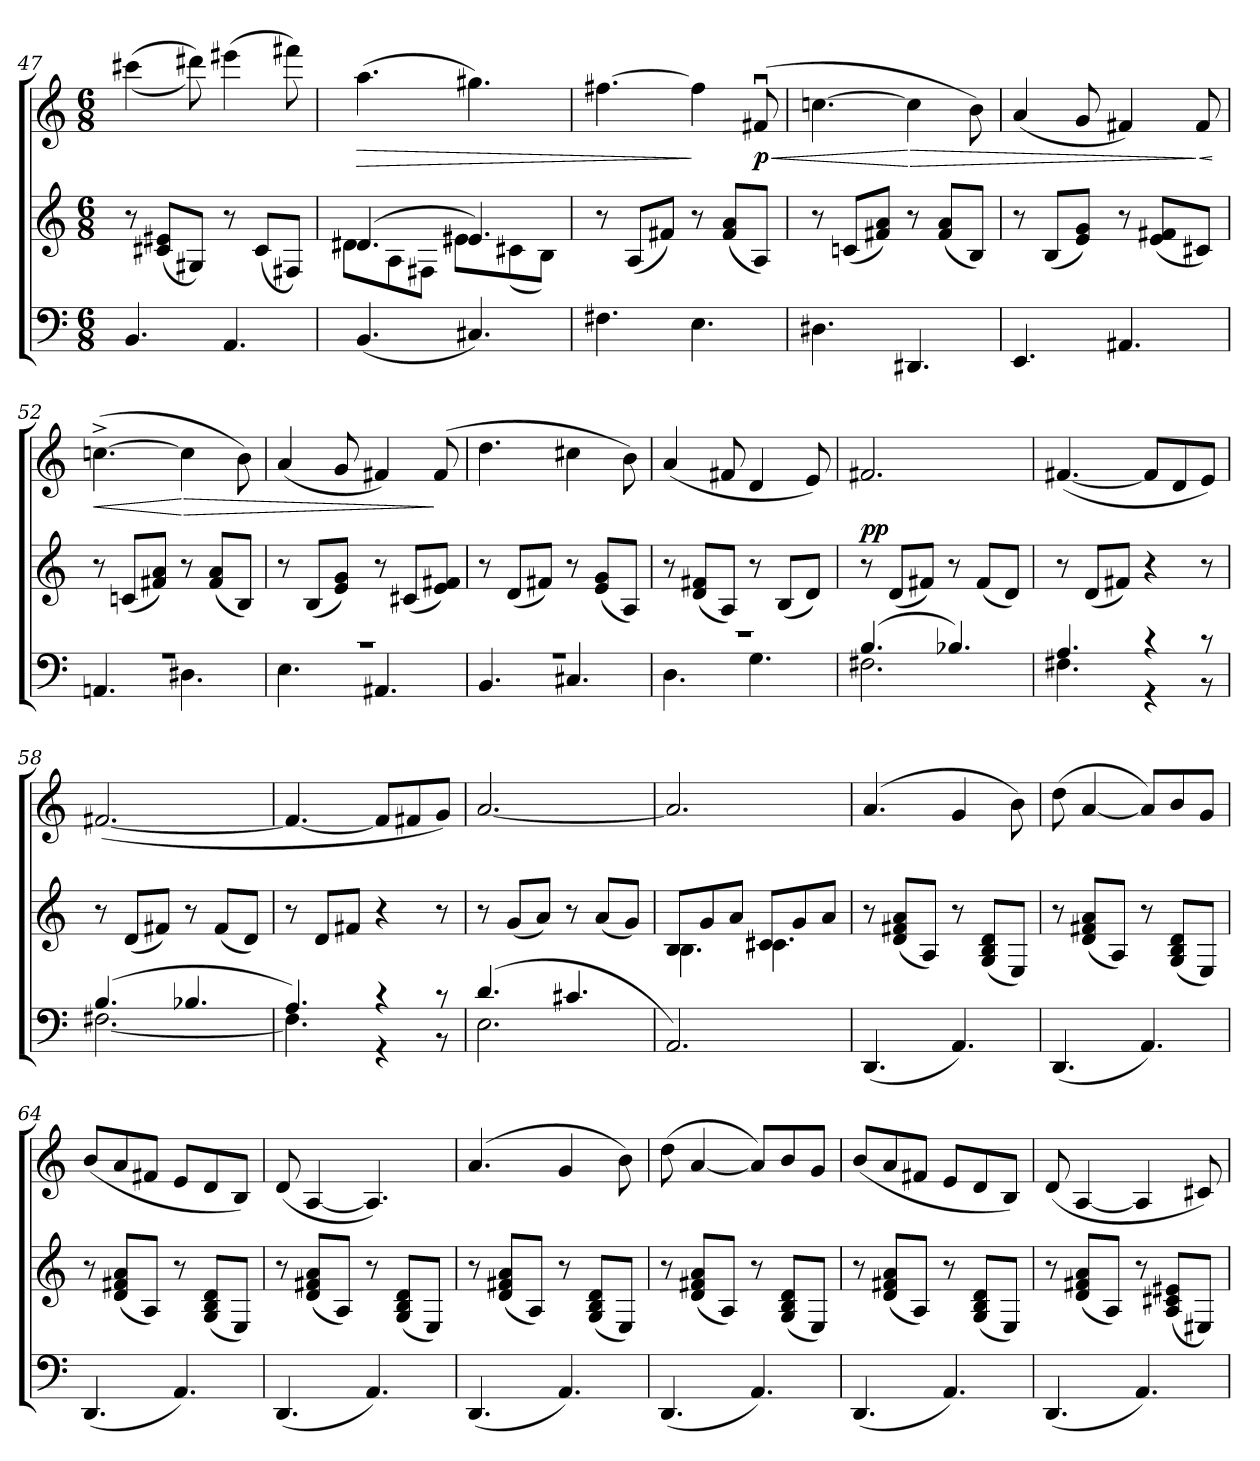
**kern	**kern	**dynam	**kern	**dynam
*part2	*part2	*part2	*part1	*part1
*staff3	*staff2	*staff2/3	*staff1	*staff1
*clefF4	*clefG2	*	*clefG2	*
*M6/8	*M6/8	*	*M6/8	*
=47	=47	=47	=47	=47
4.BB/	8r	.	((>4ccc#\	.
.	(8c#/ 8e#X/L	.	.	.
.	8G#X/J)	.	8ddd#X\))	.
4.AA/	8r	.	(>4eee#X\	.
.	(8c#/L	.	.	.
.	8F#/J)	.	8fff#\)	.
=48	=48	=48	=48	=48
*	*^	*	*	*
!	!	!	!	!	!LO:HP:b
(4.BB/	(>4.d#X/	8d#\L	.	(>4.aa\	>
.	.	8A\	.	.	.
.	.	8F#\J	.	.	.
4.C#/)	4.e#X/)	8e#\L	.	4.gg#X\)	.
.	.	(8c#\	.	.	.
.	.	8B\J)	.	.	.
*	*v	*v	*	*	*
!!LO:LB:g=z
=49	=49	=49	=49	=49
4.F#\	8r	.	[4.ff#\	.
.	(8A/L	.	.	.
.	8f#/J)	.	.	.
4.E\	8r	.	4ff#\]	]
.	(8f#/ 8a/L	.	.	.
!	!	!	!	!LO:HP:b
!	!	!	!	!LO:DY:n=1:b
.	8A/J)	.	(>8f#u/	< p
=50	=50	=50	=50	=50
4.D#X\	8r	.	[4.ccn\	.
.	(8cn/L	.	.	.
.	8f#/ 8a/J)	.	.	.
!	!	!	!	!LO:HP:n=1:b
4.DD#X/	8r	.	4cc\]	[ >
.	(8f#/ 8a/L	.	.	.
.	8B/J)	.	8b\)	.
=51	=51	=51	=51	=51
4.EE/	8r	.	(4a/	.
.	(8B/L	.	.	.
.	8e/ 8g/J)	.	8g/	.
4.AA#X/	8r	.	4f#/)	.
.	(8e/ 8f#/L	.	.	.
!	!	!	!	!LO:HP:n=1:b
.	8c#i/J)	.	8f#/	] <
.	.	.	.	[
=52	=52	=52	=52	=52
*^	*	*	*	*
!	!	!	!	!	!LO:HP:b
2.r	4.AAni/	8r	.	(>[4.ccn^\	<
.	.	(8cn/L	.	.	.
.	.	8f#/ 8a/J)	.	.	.
!	!	!	!	!	!LO:HP:n=1:b
.	4.D#X\	8r	.	4cc\]	[ >
.	.	(8f#/ 8a/L	.	.	.
.	.	8B/J)	.	8b\)	.
=53	=53	=53	=53	=53	=53
2.r	4.E\	8r	.	(4a/	.
.	.	(8B/L	.	.	.
.	.	8e/ 8g/J)	.	8g/	.
.	4.AA#X/	8r	.	4f#/)	.
.	.	(8c#i/L	.	.	.
.	.	8e/ 8f#/J)	.	(>8f#/	]
=54	=54	=54	=54	=54	=54
2.r	4.BB/	8r	.	4.dd\	.
.	.	(8d/L	.	.	.
.	.	8f#/J)	.	.	.
.	4.C#/	8r	.	4cc#\	.
.	.	(8e/ 8g/L	.	.	.
.	.	8A/J)	.	8b\)	.
!!LO:LB:g=z
=55	=55	=55	=55	=55	=55
2.r	4.D\	8r	.	(4a/	.
.	.	(8d/ 8f#/L	.	.	.
.	.	8A/J)	.	8f#/	.
.	4.G\	8r	.	4d/	.
.	.	(8B/L	.	.	.
.	.	8d/J)	.	8e/)	.
=56	=56	=56	=56	=56	=56
!	!	!	!LO:DY:a	!	!
(>4.B/	2.F#\	8r	pp	2.f#/	.
.	.	(8d/L	.	.	.
.	.	8f#/J)	.	.	.
4.B-X/)	.	8r	.	.	.
.	.	(8f#/L	.	.	.
.	.	8d/J)	.	.	.
=57	=57	=57	=57	=57	=57
4.A/	4.F#\	8r	.	([4.f#/	.
.	.	(8d/L	.	.	.
.	.	8f#/J)	.	.	.
4r	4r	4r	.	8f#/L]	.
.	.	.	.	8d/	.
8r	8r	8r	.	8e/J)	.
=58	=58	=58	=58	=58	=58
(>4.B/	[2.F#\	8r	.	([2.f#/	.
.	.	(8d/L	.	.	.
.	.	8f#/J)	.	.	.
4.B-X/	.	8r	.	.	.
.	.	(8f#/L	.	.	.
.	.	8d/J)	.	.	.
=59	=59	=59	=59	=59	=59
4.A/)	4.F#\]	8r	.	4.f#/_	.
.	.	8d/L	.	.	.
.	.	8f#/J	.	.	.
4r	4r	4r	.	8f#/L]	.
.	.	.	.	8f#/	.
8r	8r	8r	.	8g/J)	.
=60	=60	=60	=60	=60	=60
(4.d/	2.E\	8r	.	[2.a/	.
.	.	(8g/L	.	.	.
.	.	8a/J)	.	.	.
4.c#/	.	8r	.	.	.
.	.	(8a/L	.	.	.
.	.	8g/J)	.	.	.
*v	*v	*	*	*	*
=61	=61	=61	=61	=61
*	*^	*	*	*
2.AA/)	8B/L	4.B\	.	2.a/]	.
.	8g/	.	.	.	.
.	8a/J	.	.	.	.
.	8c#/L	4.c#\	.	.	.
.	8g/	.	.	.	.
.	8a/J	.	.	.	.
*	*v	*v	*	*	*
!!LO:LB:g=z
=62	=62	=62	=62	=62
(4.DD/	8r	.	(>4.a/	.
.	(8d/ 8f#/ 8a/L	.	.	.
.	8A/J)	.	.	.
4.AA/)	8r	.	4g/	.
.	(8G/ 8B/ 8d/L	.	.	.
.	8E/J)	.	8b\)	.
=63	=63	=63	=63	=63
(4.DD/	8r	.	(>8dd\	.
.	(8d/ 8f#/ 8a/L	.	[4a/	.
.	8A/J)	.	.	.
4.AA/)	8r	.	8a/L])	.
.	(8G/ 8B/ 8d/L	.	8b/	.
.	8E/J)	.	8g/J	.
=64	=64	=64	=64	=64
(4.DD/	8r	.	(8b/L	.
.	(8d/ 8f#/ 8a/L	.	8a/	.
.	8A/J)	.	8f#/J	.
4.AA/)	8r	.	8e/L	.
.	(8G/ 8B/ 8d/L	.	8d/	.
.	8E/J)	.	8B/J)	.
=65	=65	=65	=65	=65
(4.DD/	8r	.	(8d/	.
.	(8d/ 8f#/ 8a/L	.	[4A/	.
.	8A/J)	.	.	.
4.AA/)	8r	.	4.A/])	.
.	(8G/ 8B/ 8d/L	.	.	.
.	8E/J)	.	.	.
=66	=66	=66	=66	=66
(4.DD/	8r	.	(>4.a/	.
.	(8d/ 8f#/ 8a/L	.	.	.
.	8A/J)	.	.	.
4.AA/)	8r	.	4g/	.
.	(8G/ 8B/ 8d/L	.	.	.
.	8E/J)	.	8b\)	.
=67	=67	=67	=67	=67
(4.DD/	8r	.	(>8dd\	.
.	(8d/ 8f#/ 8a/L	.	[4a/	.
.	8A/J)	.	.	.
4.AA/)	8r	.	8a/L])	.
.	(8G/ 8B/ 8d/L	.	8b/	.
.	8E/J)	.	8g/J	.
=68	=68	=68	=68	=68
(4.DD/	8r	.	(8b/L	.
.	(8d/ 8f#/ 8a/L	.	8a/	.
.	8A/J)	.	8f#/J	.
4.AA/)	8r	.	8e/L	.
.	(8G/ 8B/ 8d/L	.	8d/	.
.	8E/J)	.	8B/J)	.
!!LO:PB:g=z
=69	=69	=69	=69	=69
(4.DD/	8r	.	(8d/	.
.	(8d/ 8f#/ 8a/L	.	[4A/	.
.	8A/J)	.	.	.
4.AA/)	8r	.	4A/]	.
.	(8A/ 8c#/ 8e#X/L	.	.	.
.	8E#X/J)	.	8c#/)	.
=	=	=	=	=
*-	*-	*-	*-	*-
